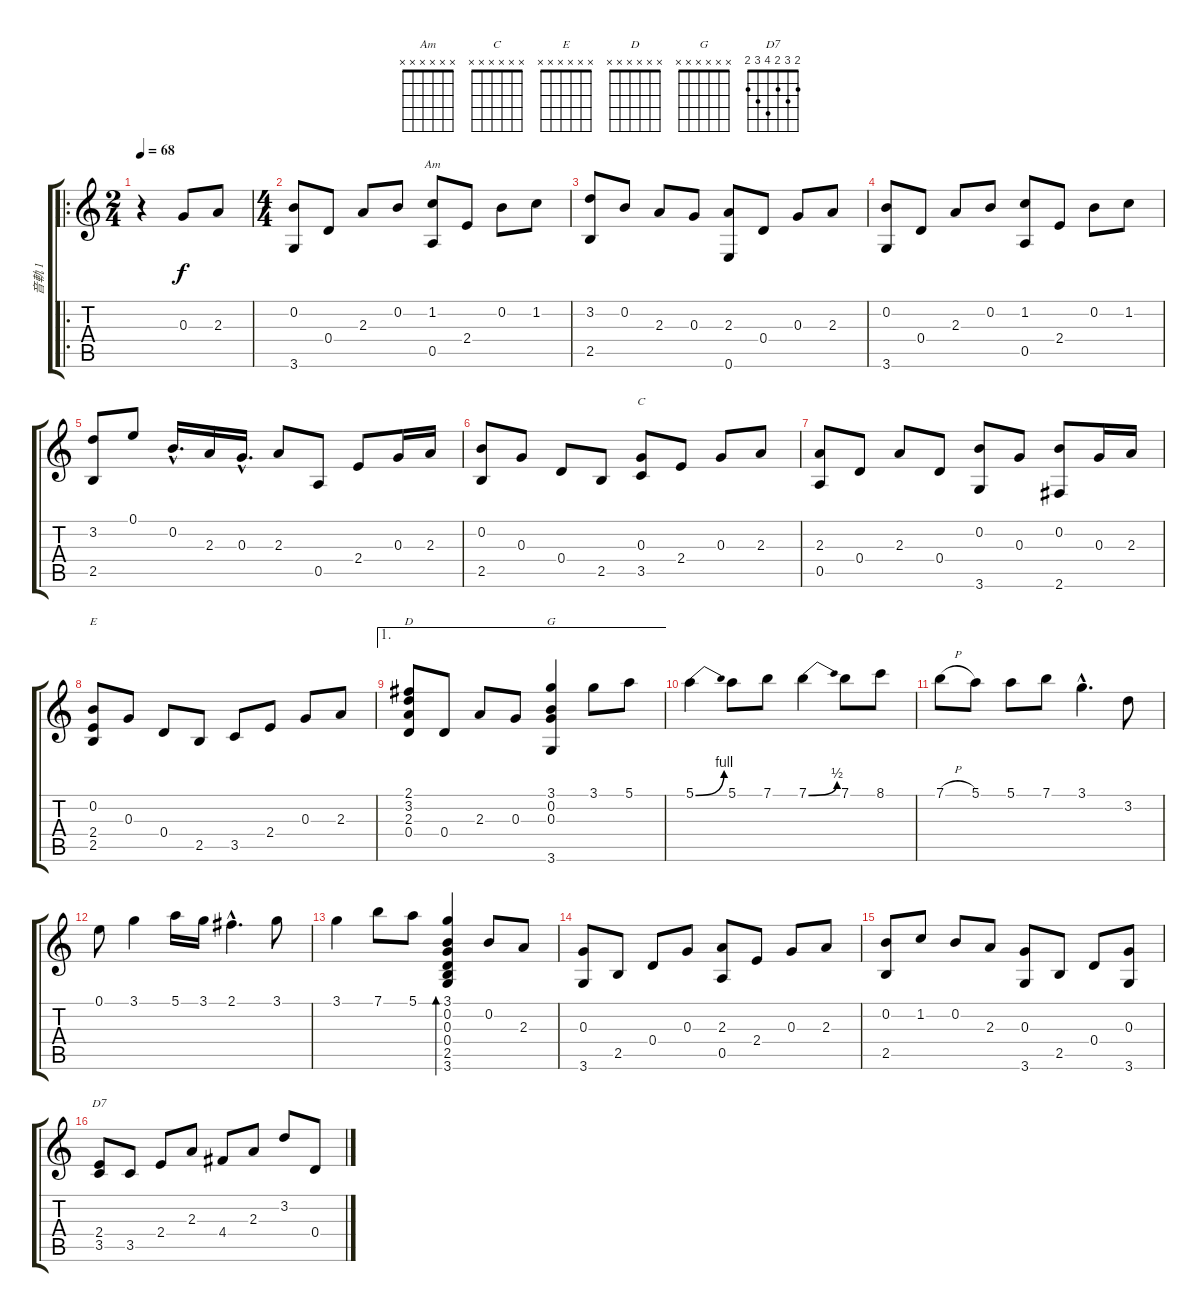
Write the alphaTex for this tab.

\track ("音軌 1" "音軌 1") {instrument acousticguitarnylon}
\staff {score tabs}
\tuning (E4 B3 G3 D3 A2 E2) {hide}
\chord ("Am" x x x x x x) {firstfret 0}
\chord ("C" x x x x x x) {firstfret 0}
\chord ("E" x x x x x x) {firstfret 0}
\chord ("D" x x x x x x) {firstfret 0}
\chord ("G" x x x x x x) {firstfret 0}
\chord ("D7" 2 3 2 4 3 2)
\ro
\ts (2 4)
\tempo 68
\clef g2
\ks c
r.4{dy f instrument acousticguitarnylon} 0.3.8 2.3.8 |
\ts (4 4)
(0.2 3.6).8 0.4.8 2.3.8 0.2.8 (1.2 0.5).8{ch "Am"} 2.4.8 0.2.8 1.2.8 |
(3.2 2.5).8 0.2.8 2.3.8 0.3.8 (2.3 0.6).8 0.4.8 0.3.8 2.3.8 |
(0.2 3.6).8 0.4.8 2.3.8 0.2.8 (1.2 0.5).8 2.4.8 0.2.8 1.2.8 |
(3.2 2.5).8 0.1.8 0.2{hac}.16{d} 2.3.16 0.3{hac}.16{d} 2.3.8 0.5.8 2.4.8 0.3.16 2.3.16 |
(0.2 2.5).8 0.3.8 0.4.8 2.5.8 (0.3 3.5).8{ch "C"} 2.4.8 0.3.8 2.3.8 |
(2.3 0.5).8 0.4.8 2.3.8 0.4.8 (0.2 3.6).8 0.3.8 (0.2 2.6).8 0.3.16 2.3.16 |
(0.2 2.4 2.5).8{ch "E"} 0.3.8 0.4.8 2.5.8 3.5.8 2.4.8 0.3.8 2.3.8 |
\ae 1
(2.1 3.2 2.3 0.4).8{ch "D"} 0.4.8 2.3.8 0.3.8 (3.1 0.2 0.3 3.6).4{ch "G"} 3.1.8 5.1.8 |
5.1{be (bend 0 0 60 4)}.4 5.1.8 7.1.8 7.1{be (bend 0 0 60 2)}.4 7.1.8 8.1.8 |
7.1{h}.8 5.1.8 5.1.8 7.1.8 3.1{hac}.4{d} 3.2.8 |
0.1.8 3.1.4 5.1.16 3.1.16 2.1{hac}.4{d} 3.1.8 |
3.1.4 7.1.8 5.1.8 (3.1 0.2 0.3 0.4 2.5 3.6).4{bd 60} 0.2.8 2.3.8 |
(0.3 3.6).8 2.5.8 0.4.8 0.3.8 (2.3 0.5).8 2.4.8 0.3.8 2.3.8 |
(0.2 2.5).8 1.2.8 0.2.8 2.3.8 (0.3 3.6).8 2.5.8 0.4.8 (0.3 3.6).8 |
(2.4 3.5).8{ch "D7"} 3.5.8 2.4.8 2.3.8 4.4.8 2.3.8 3.2.8 0.4.8
